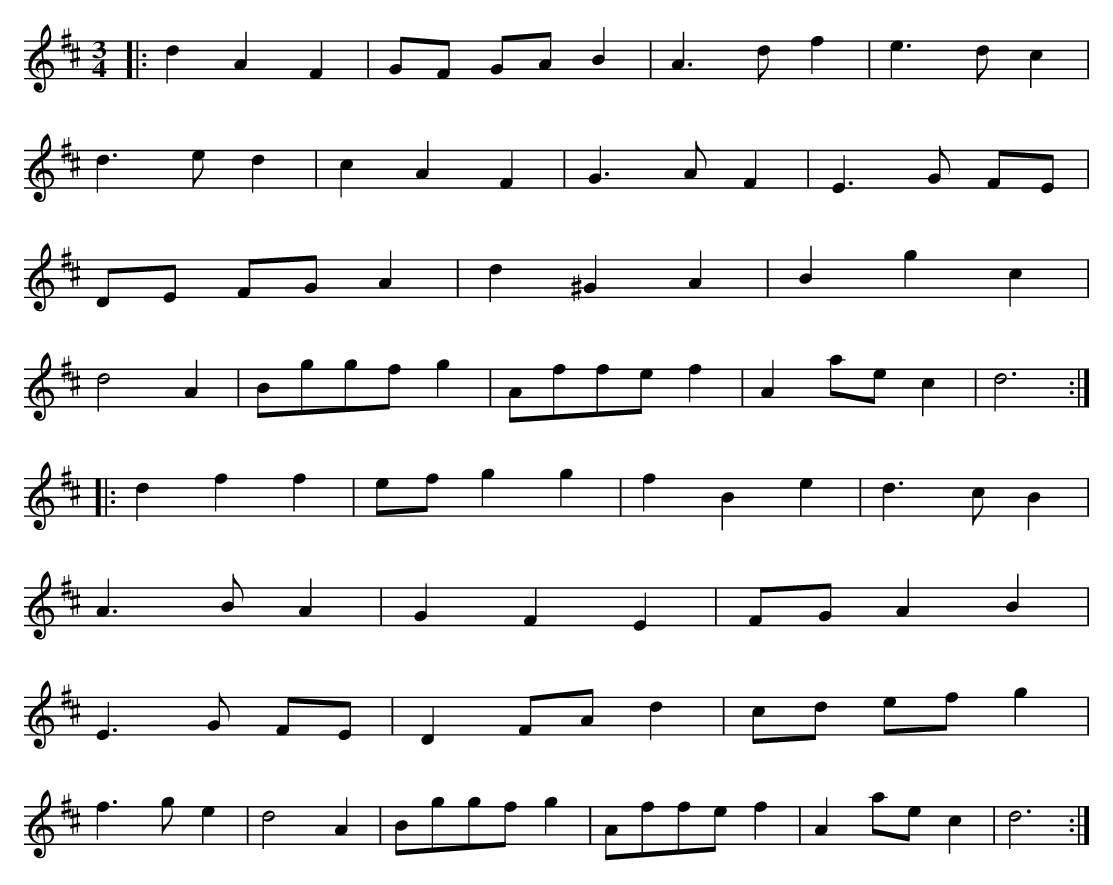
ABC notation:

X:1
M:3/4
K:D
|:d2A2F2|GF GA B2|A3df2|e3dc2|
d3ed2|c2A2F2|G3AF2|E3G FE|
DE FG A2|d2^G2A2|B2g2c2|
d4 A2|Bggfg2|Affef2|A2 ae c2|d6:|
|:d2f2f2|ef g2g2|f2B2e2|d3cB2|
A3BA2|G2F2E2|FG A2B2|
E3G FE|D2 FA d2|cd ef g2|
f3g e2|d4 A2|Bggfg2|Affef2|A2 ae c2|d6:|
